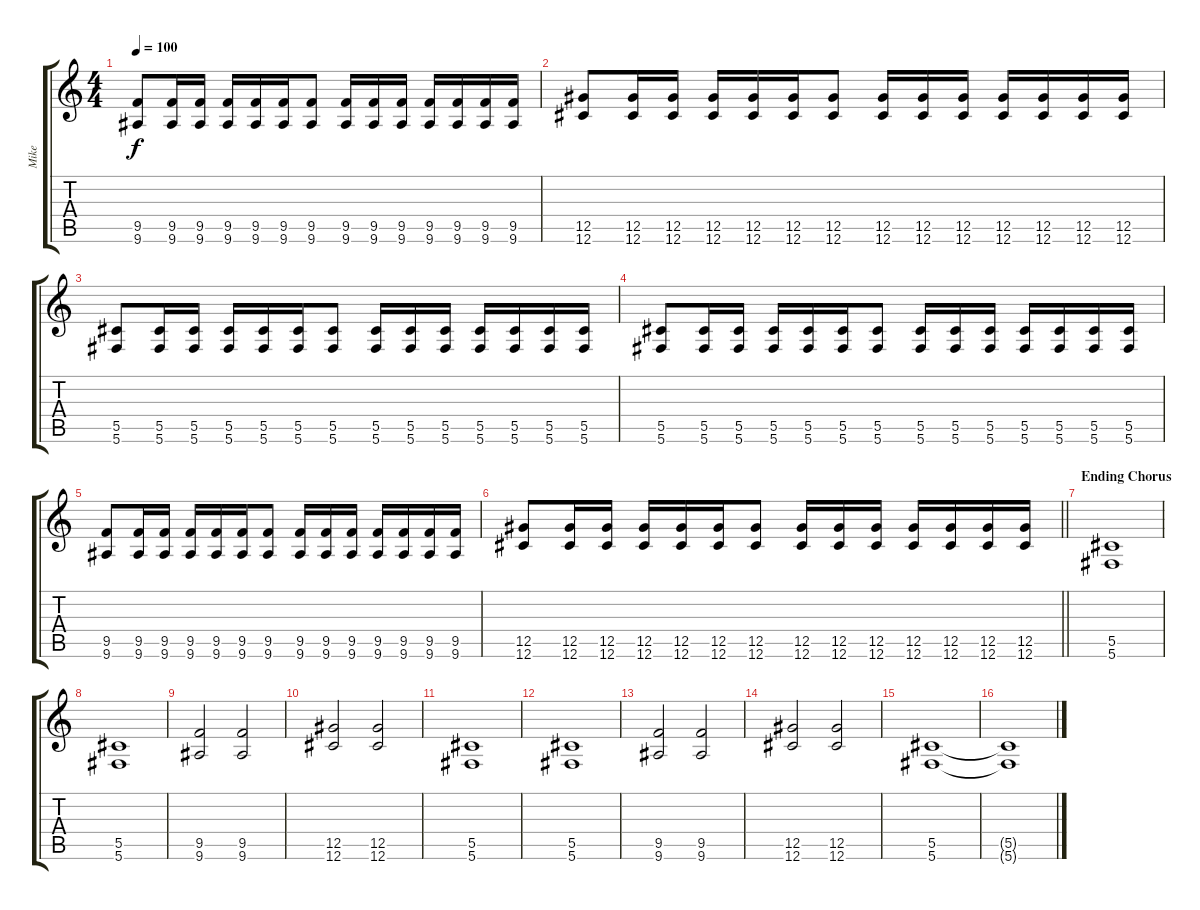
\track ("Mike" "Mike") {instrument distortionguitar}
\staff {score tabs}
\tuning (Eb4 Bb3 Gb3 Db3 Ab2 Db2) {hide}
\ts (4 4)
\tempo 100
\clef g2
\ks c
(9.5 9.6).8{dy f} (9.5 9.6).16 (9.5 9.6).16 (9.5 9.6).16 (9.5 9.6).16 (9.5 9.6).16 (9.5 9.6).8 (9.5 9.6).16 (9.5 9.6).16 (9.5 9.6).16 (9.5 9.6).16 (9.5 9.6).16 (9.5 9.6).16 (9.5 9.6).16 |
(12.5 12.6).8 (12.5 12.6).16 (12.5 12.6).16 (12.5 12.6).16 (12.5 12.6).16 (12.5 12.6).16 (12.5 12.6).8 (12.5 12.6).16 (12.5 12.6).16 (12.5 12.6).16 (12.5 12.6).16 (12.5 12.6).16 (12.5 12.6).16 (12.5 12.6).16 |
(5.5 5.6).8 (5.5 5.6).16 (5.5 5.6).16 (5.5 5.6).16 (5.5 5.6).16 (5.5 5.6).16 (5.5 5.6).8 (5.5 5.6).16 (5.5 5.6).16 (5.5 5.6).16 (5.5 5.6).16 (5.5 5.6).16 (5.5 5.6).16 (5.5 5.6).16 |
(5.5 5.6).8 (5.5 5.6).16 (5.5 5.6).16 (5.5 5.6).16 (5.5 5.6).16 (5.5 5.6).16 (5.5 5.6).8 (5.5 5.6).16 (5.5 5.6).16 (5.5 5.6).16 (5.5 5.6).16 (5.5 5.6).16 (5.5 5.6).16 (5.5 5.6).16 |
(9.5 9.6).8 (9.5 9.6).16 (9.5 9.6).16 (9.5 9.6).16 (9.5 9.6).16 (9.5 9.6).16 (9.5 9.6).8 (9.5 9.6).16 (9.5 9.6).16 (9.5 9.6).16 (9.5 9.6).16 (9.5 9.6).16 (9.5 9.6).16 (9.5 9.6).16 |
\barLineRight lightlight
(12.5 12.6).8 (12.5 12.6).16 (12.5 12.6).16 (12.5 12.6).16 (12.5 12.6).16 (12.5 12.6).16 (12.5 12.6).8 (12.5 12.6).16 (12.5 12.6).16 (12.5 12.6).16 (12.5 12.6).16 (12.5 12.6).16 (12.5 12.6).16 (12.5 12.6).16 |
\section ("" "Ending Chorus")
(5.5 5.6).1 |
(5.5 5.6).1 |
(9.5 9.6).2 (9.5 9.6).2 |
(12.5 12.6).2 (12.5 12.6).2 |
(5.5 5.6).1 |
(5.5 5.6).1 |
(9.5 9.6).2 (9.5 9.6).2 |
(12.5 12.6).2 (12.5 12.6).2 |
(5.5 5.6).1 |
(5.5{t} 5.6{t}).1
